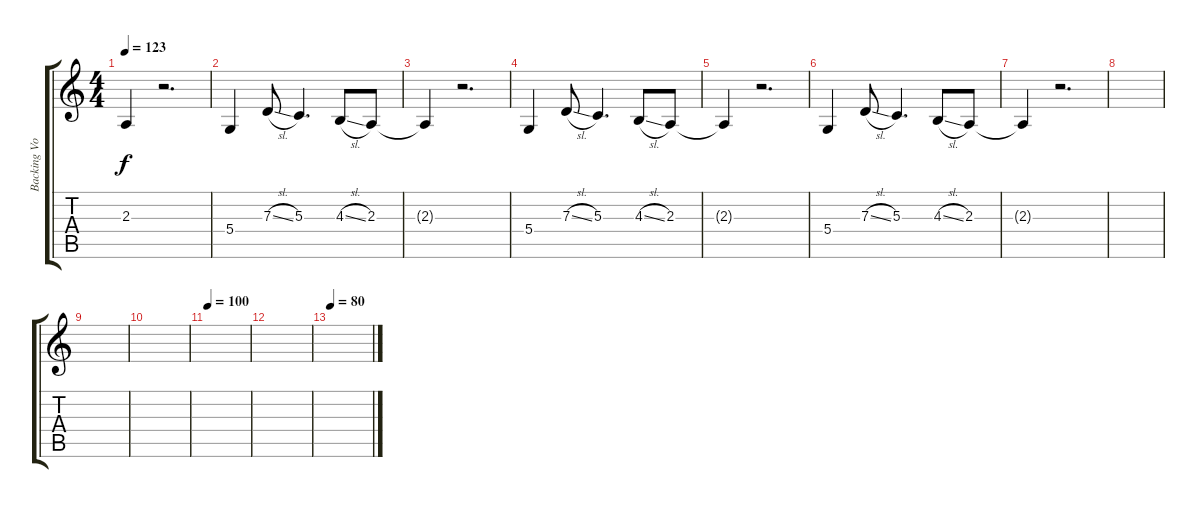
\track ("Backing Vocals (Josh Klinghoffer)" "Backing Vo") {instrument oboe}
\staff {score tabs}
\tuning (E4 B3 G3 D3 A2 E2) {hide}
\ts (4 4)
\tempo 123
\clef g2
\ks c
2.3{t}.4{dy f} r.2{d} |
5.4.4 7.3{sl}.8 5.3.4{d} 4.3{sl}.8 2.3.8 |
2.3{t}.4 r.2{d} |
5.4.4 7.3{sl}.8 5.3.4{d} 4.3{sl}.8 2.3.8 |
2.3{t}.4 r.2{d} |
5.4.4 7.3{sl}.8 5.3.4{d} 4.3{sl}.8 2.3.8 |
2.3{t}.4 r.2{d} |
|
|
|
\tempo 100
|
|
\tempo 80
